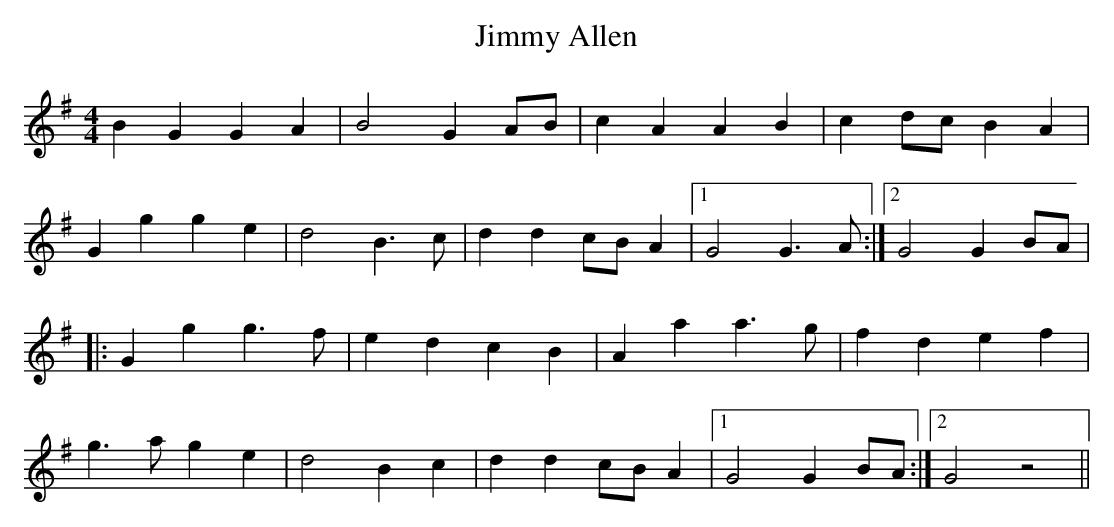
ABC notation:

X:1
T:Jimmy Allen
L:1/8
M:4/4
K:G
B2G2G2A2|B4G2AB|c2A2A2B2|c2dc B2A2|
G2g2g2e2|d4B3c|d2d2cB A2|[1G4G3A:|[2G4G2BA|
|:G2g2g3f|e2d2c2B2|A2a2a3g|f2d2e2f2|
g3a g2e2|d4B2c2|d2d2cB A2|[1G4G2BA:|[2G4z4||
